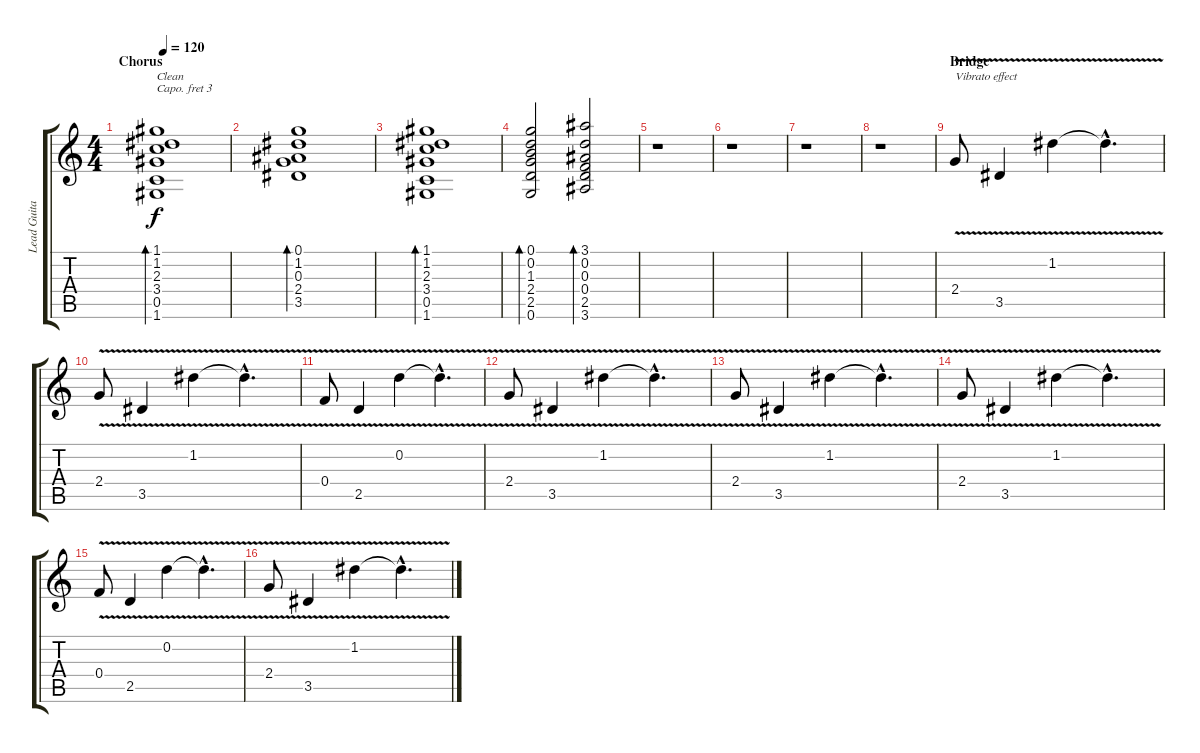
\track ("Lead Guitar" "Lead Guita") {instrument electricguitarjazz}
\staff {score tabs}
\capo 3
\tuning (E4 B3 G3 D3 A2 E2) {hide}
\ts (4 4)
\section ("" "Chorus")
\tempo 120
\clef g2
\ks c
(1.1 1.2 2.3 3.4 0.5 1.6).1{bd 240 txt "Clean" dy f volume 12} |
(0.1 1.2 0.3 2.4 3.5).1{bd 240 volume 12} |
(1.1 1.2 2.3 3.4 0.5 1.6).1{bd 240 volume 12} |
(0.1 0.2 1.3 2.4 2.5 0.6).2{bd 240 volume 12} (3.1 0.2 0.3 0.4 2.5 3.6).2{bd 240 volume 12} |
r.1{volume 16} |
r.1 |
r.1 |
r.1 |
\section ("" "Bridge")
2.4{v}.8{txt "Vibrato effect"} 3.5{v}.4 1.2{v}.4 1.2{hac t}.4{d} |
2.4{v}.8 3.5{v}.4 1.2{v}.4 1.2{hac t}.4{d} |
0.4{v}.8 2.5{v}.4 0.2{v}.4 0.2{hac t}.4{d} |
2.4{v}.8 3.5{v}.4 1.2{v}.4 1.2{hac t}.4{d} |
2.4{v}.8 3.5{v}.4 1.2{v}.4 1.2{hac t}.4{d} |
2.4{v}.8 3.5{v}.4 1.2{v}.4 1.2{hac t}.4{d} |
0.4{v}.8 2.5{v}.4 0.2{v}.4 0.2{hac t}.4{d} |
2.4{v}.8 3.5{v}.4 1.2{v}.4 1.2{hac t}.4{d}
